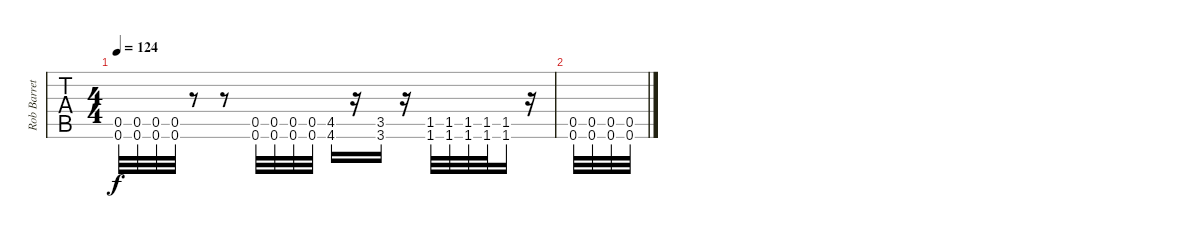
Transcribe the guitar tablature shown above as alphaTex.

\track ("Rob Barrett" "Rob Barret") {instrument distortionguitar}
\staff {tabs}
\tuning (Eb4 Bb3 Gb3 Db3 Ab2 Db2) {hide}
\ts (4 4)
\tempo 124
\clef g2
\ks c
(0.5 0.6).32{dy f} (0.5 0.6).32 (0.5 0.6).32 (0.5 0.6).32 r.8 r.8 (0.5 0.6).32 (0.5 0.6).32 (0.5 0.6).32 (0.5 0.6).32 (4.5 4.6).16 r.16 (3.5 3.6).16 r.16 (1.5 1.6).32 (1.5 1.6).32 (1.5 1.6).32 (1.5 1.6).32 (1.5 1.6).16 r.16 |
(0.5 0.6).32 (0.5 0.6).32 (0.5 0.6).32 (0.5 0.6).32
